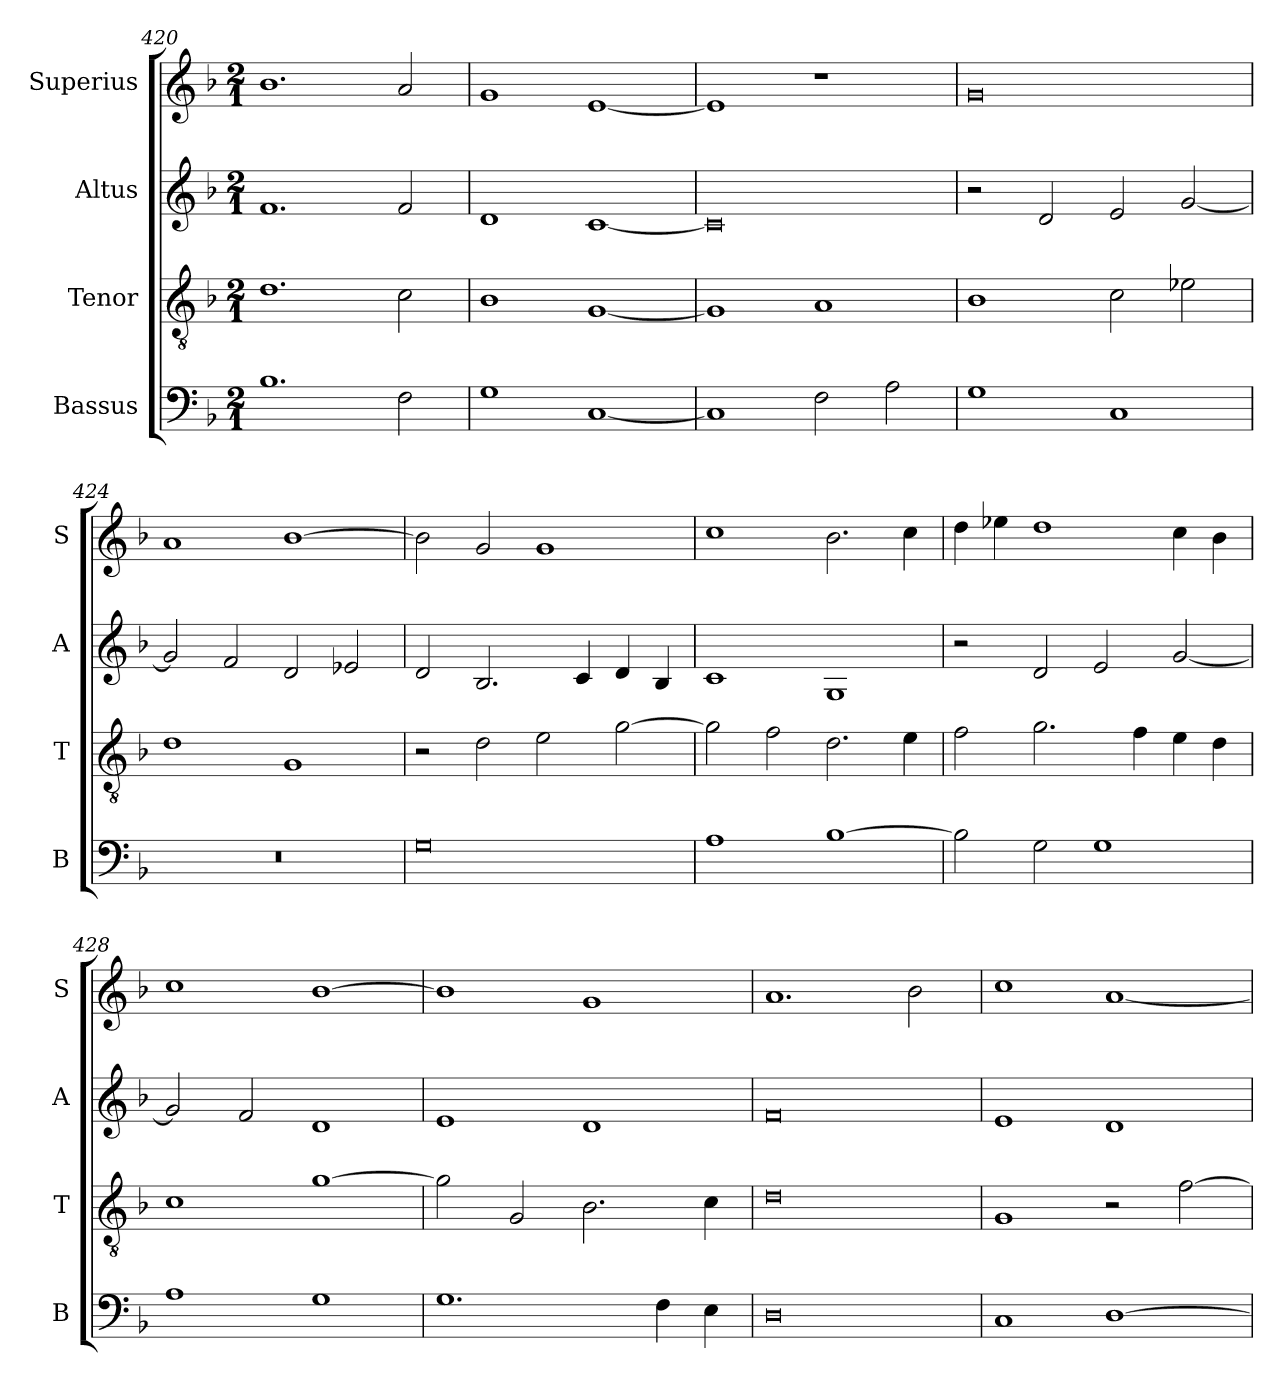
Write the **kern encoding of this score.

**kern	**kern	**kern	**kern
*part4	*part3	*part2	*part1
*staff4	*staff3	*staff2	*staff1
*I"Bassus	*I"Tenor	*I"Altus	*I"Superius
*I'B	*I'T	*I'A	*I'S
*clefF4	*clefGv2	*clefG2	*clefG2
*k[b-]	*k[b-]	*k[b-]	*k[b-]
*F:	*F:	*F:	*F:
*M2/1	*M2/1	*M2/1	*M2/1
=420	=420	=420	=420
1.B-	1.d	1.f	1.b-
2F	2c	2f	2a
=421	=421	=421	=421
1G	1B-	1d	1g
[1C	[1G	[1c	[1e
=422	=422	=422	=422
1C]	1G]	0c]	1e]
2F	1A	.	1r
2A	.	.	.
=423	=423	=423	=423
1G	1B-	2r	0g
.	.	2d	.
1C	2c	2e	.
.	2e-X	[2g	.
=424	=424	=424	=424
0r	1d	2g]	1a
.	.	2f	.
.	1G	2d	[1b-
.	.	2e-X	.
=425	=425	=425	=425
0G	2r	2d	2b-]
.	2d	2.B-	2g
.	2e	.	1g
.	.	4c	.
.	[2g	4d	.
.	.	4B-	.
=426	=426	=426	=426
1A	2g]	1c	1cc
.	2f	.	.
[1B-	2.d	1G	2.b-
.	4e	.	4cc
=427	=427	=427	=427
2B-]	2f	2r	4dd
.	.	.	4ee-X
2G	2.g	2d	1dd
1G	.	2e	.
.	4f	.	.
.	4e	[2g	4cc
.	4d	.	4b-
=428	=428	=428	=428
1A	1c	2g]	1cc
.	.	2f	.
1G	[1g	1d	[1b-
=429	=429	=429	=429
1.G	2g]	1e	1b-]
.	2G	.	.
.	2.B-	1d	1g
4F	.	.	.
4E	4c	.	.
=430	=430	=430	=430
0D	0d	0f	1.a
.	.	.	2b-
=431	=431	=431	=431
1C	1G	1e	1cc
[1D	2r	1d	[1a
.	[2f	.	.
=	=	=	=
*-	*-	*-	*-
